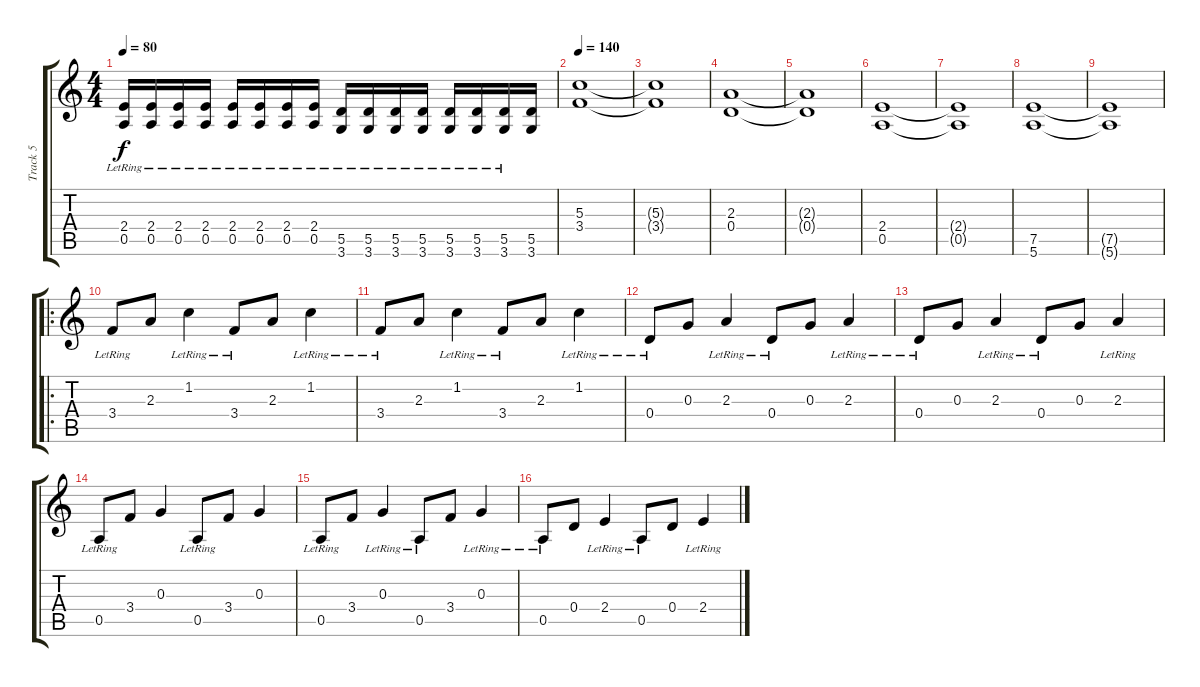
\track ("Track 5" "Track 5") {instrument distortionguitar}
\staff {score tabs}
\tuning (E4 B3 G3 D3 A2 E2) {hide}
\ts (4 4)
\tempo 80
\clef g2
\ks c
(2.4 0.5{lr}).16{dy f} (2.4 0.5{lr}).16 (2.4 0.5{lr}).16 (2.4 0.5{lr}).16 (2.4 0.5{lr}).16 (2.4 0.5{lr}).16 (2.4 0.5{lr}).16 (2.4 0.5{lr}).16 (5.5 3.6{lr}).16 (5.5 3.6{lr}).16 (5.5 3.6{lr}).16 (5.5 3.6{lr}).16 (5.5 3.6{lr}).16 (5.5 3.6{lr}).16 (5.5 3.6{lr}).16 (5.5 3.6).16 |
\tempo 140
(5.3 3.4).1 |
(5.3{t} 3.4{t}).1 |
(2.3 0.4).1 |
(2.3{t} 0.4{t}).1 |
(2.4 0.5).1 |
(2.4{t} 0.5{t}).1 |
(7.5 5.6).1 |
(7.5{t} 5.6{t}).1 |
\ro
3.4{lr}.8 2.3.8 1.2{lr}.4 3.4{lr}.8 2.3.8 1.2{lr}.4 |
3.4{lr}.8 2.3.8 1.2{lr}.4 3.4{lr}.8 2.3.8 1.2{lr}.4 |
0.4{lr}.8 0.3.8 2.3{lr}.4 0.4{lr}.8 0.3.8 2.3{lr}.4 |
0.4{lr}.8 0.3.8 2.3{lr}.4 0.4{lr}.8 0.3.8 2.3{lr}.4 |
0.5{lr}.8 3.4.8 0.3.4 0.5{lr}.8 3.4.8 0.3.4 |
0.5{lr}.8 3.4.8 0.3{lr}.4 0.5{lr}.8 3.4.8 0.3{lr}.4 |
0.5{lr}.8 0.4.8 2.4{lr}.4 0.5{lr}.8 0.4.8 2.4{lr}.4
